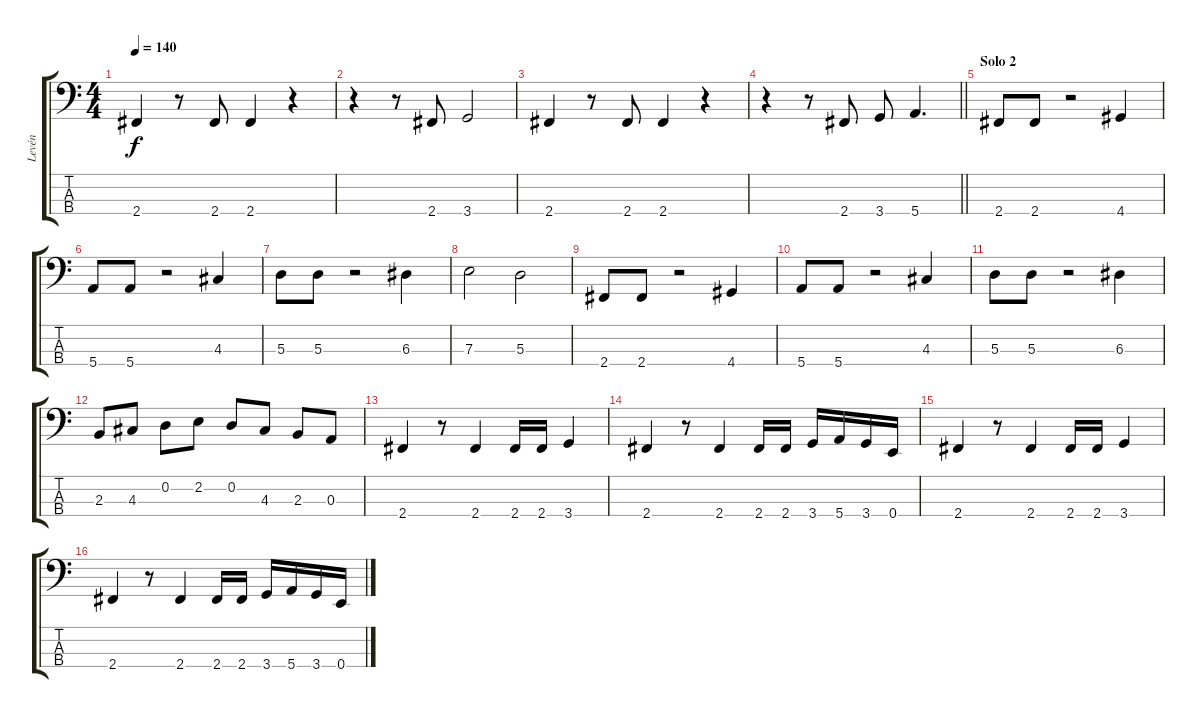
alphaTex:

\track ("Levén" "Levén") {instrument electricbasspick}
\staff {score tabs}
\tuning (G2 D2 A1 E1) {hide}
\ts (4 4)
\tempo 140
\clef f4
\ks c
2.4.4{dy f} r.8 2.4.8 2.4.4 r.4 |
r.4 r.8 2.4.8 3.4.2 |
2.4.4 r.8 2.4.8 2.4.4 r.4 |
\barLineRight lightlight
r.4 r.8 2.4.8 3.4.8 5.4.4{d} |
\section ("" "Solo 2")
2.4.8 2.4.8 r.2 4.4.4 |
5.4.8 5.4.8 r.2 4.3.4 |
5.3.8 5.3.8 r.2 6.3.4 |
7.3.2 5.3.2 |
2.4.8 2.4.8 r.2 4.4.4 |
5.4.8 5.4.8 r.2 4.3.4 |
5.3.8 5.3.8 r.2 6.3.4 |
2.3.8 4.3.8 0.2.8 2.2.8 0.2.8 4.3.8 2.3.8 0.3.8 |
2.4.4 r.8 2.4.4 2.4.16 2.4.16 3.4.4 |
2.4.4 r.8 2.4.4 2.4.16 2.4.16 3.4.16 5.4.16 3.4.16 0.4.16 |
2.4.4 r.8 2.4.4 2.4.16 2.4.16 3.4.4 |
2.4.4 r.8 2.4.4 2.4.16 2.4.16 3.4.16 5.4.16 3.4.16 0.4.16
